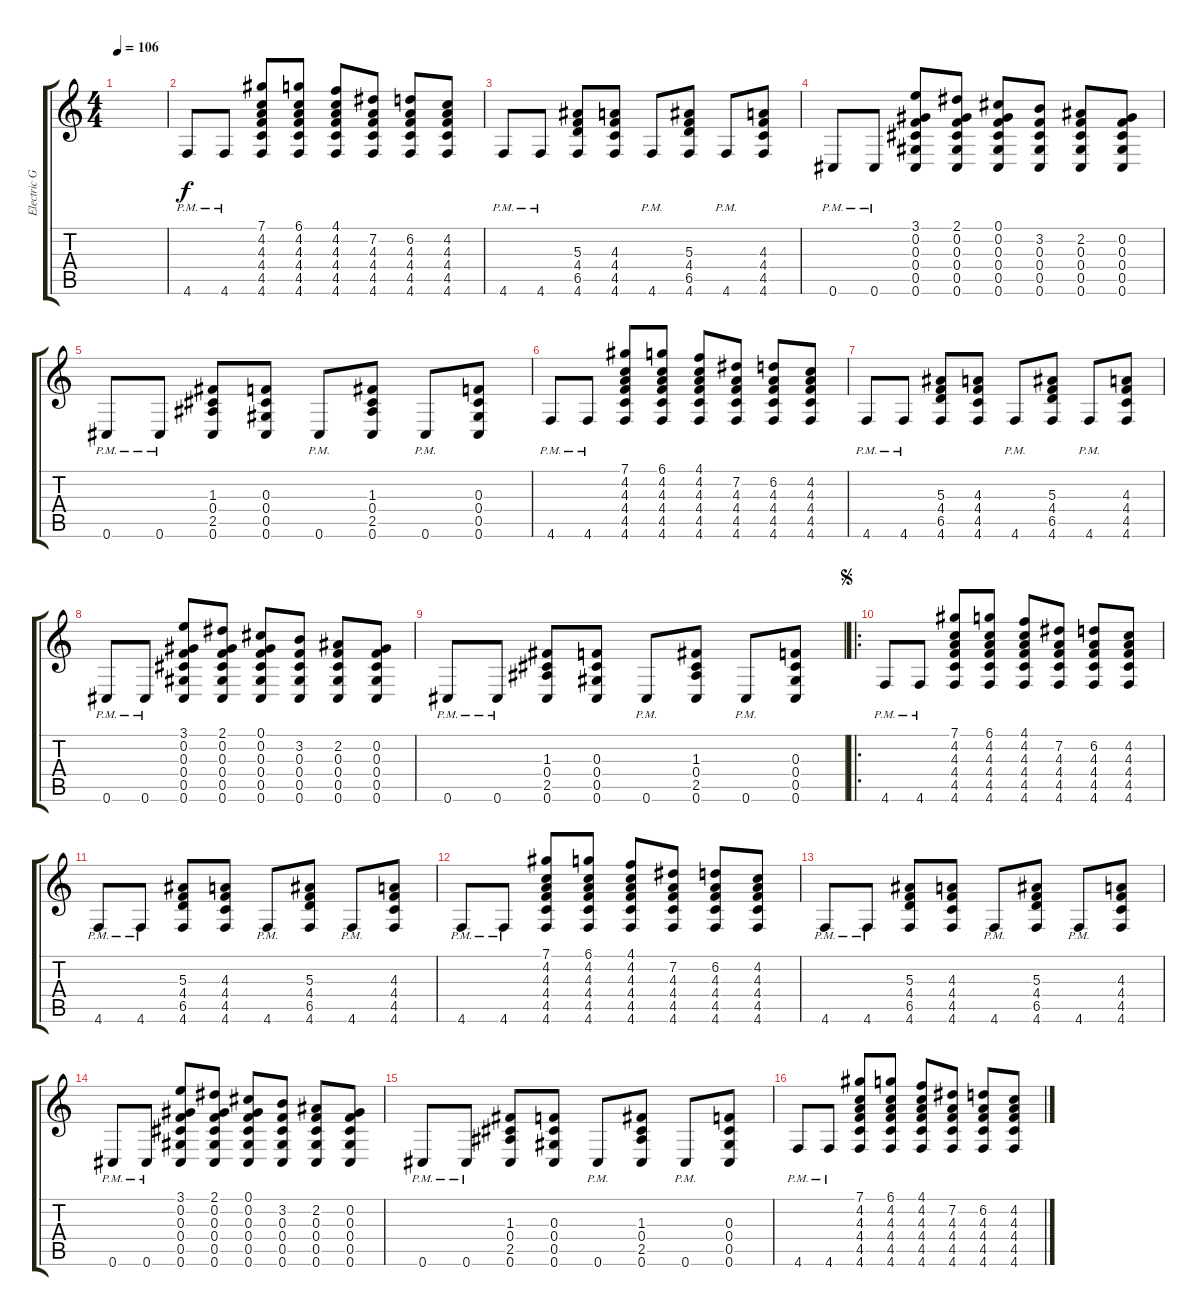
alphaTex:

\track ("Electric Guitar (Open D Tuning)" "Electric G") {instrument distortionguitar}
\staff {score tabs}
\tuning (Db4 Ab3 F3 Db3 Ab2 Db2) {hide}
\ts (4 4)
\tempo 106
\clef g2
\ks c
|
4.6{pm}.8 4.6{pm}.8 (7.1 4.2 4.3 4.4 4.5 4.6).8 (6.1 4.2 4.3 4.4 4.5 4.6).8 (4.1 4.2 4.3 4.4 4.5 4.6).8 (7.2 4.3 4.4 4.5 4.6).8 (6.2 4.3 4.4 4.5 4.6).8 (4.2 4.3 4.4 4.5 4.6).8 |
4.6{pm}.8 4.6{pm}.8 (5.3 4.4 6.5 4.6).8 (4.3 4.4 4.5 4.6).8 4.6{pm}.8 (5.3 4.4 6.5 4.6).8 4.6{pm}.8 (4.3 4.4 4.5 4.6).8 |
0.6{pm}.8 0.6{pm}.8 (3.1 0.2 0.3 0.4 0.5 0.6).8 (2.1 0.2 0.3 0.4 0.5 0.6).8 (0.1 0.2 0.3 0.4 0.5 0.6).8 (3.2 0.3 0.4 0.5 0.6).8 (2.2 0.3 0.4 0.5 0.6).8 (0.2 0.3 0.4 0.5 0.6).8 |
0.6{pm}.8 0.6{pm}.8 (1.3 0.4 2.5 0.6).8 (0.3 0.4 0.5 0.6).8 0.6{pm}.8 (1.3 0.4 2.5 0.6).8 0.6{pm}.8 (0.3 0.4 0.5 0.6).8 |
4.6{pm}.8 4.6{pm}.8 (7.1 4.2 4.3 4.4 4.5 4.6).8 (6.1 4.2 4.3 4.4 4.5 4.6).8 (4.1 4.2 4.3 4.4 4.5 4.6).8 (7.2 4.3 4.4 4.5 4.6).8 (6.2 4.3 4.4 4.5 4.6).8 (4.2 4.3 4.4 4.5 4.6).8 |
4.6{pm}.8 4.6{pm}.8 (5.3 4.4 6.5 4.6).8 (4.3 4.4 4.5 4.6).8 4.6{pm}.8 (5.3 4.4 6.5 4.6).8 4.6{pm}.8 (4.3 4.4 4.5 4.6).8 |
0.6{pm}.8 0.6{pm}.8 (3.1 0.2 0.3 0.4 0.5 0.6).8 (2.1 0.2 0.3 0.4 0.5 0.6).8 (0.1 0.2 0.3 0.4 0.5 0.6).8 (3.2 0.3 0.4 0.5 0.6).8 (2.2 0.3 0.4 0.5 0.6).8 (0.2 0.3 0.4 0.5 0.6).8 |
0.6{pm}.8 0.6{pm}.8 (1.3 0.4 2.5 0.6).8 (0.3 0.4 0.5 0.6).8 0.6{pm}.8 (1.3 0.4 2.5 0.6).8 0.6{pm}.8 (0.3 0.4 0.5 0.6).8 |
\ro
\jump segno
4.6{pm}.8 4.6{pm}.8 (7.1 4.2 4.3 4.4 4.5 4.6).8 (6.1 4.2 4.3 4.4 4.5 4.6).8 (4.1 4.2 4.3 4.4 4.5 4.6).8 (7.2 4.3 4.4 4.5 4.6).8 (6.2 4.3 4.4 4.5 4.6).8 (4.2 4.3 4.4 4.5 4.6).8 |
4.6{pm}.8 4.6{pm}.8 (5.3 4.4 6.5 4.6).8 (4.3 4.4 4.5 4.6).8 4.6{pm}.8 (5.3 4.4 6.5 4.6).8 4.6{pm}.8 (4.3 4.4 4.5 4.6).8 |
4.6{pm}.8 4.6{pm}.8 (7.1 4.2 4.3 4.4 4.5 4.6).8 (6.1 4.2 4.3 4.4 4.5 4.6).8 (4.1 4.2 4.3 4.4 4.5 4.6).8 (7.2 4.3 4.4 4.5 4.6).8 (6.2 4.3 4.4 4.5 4.6).8 (4.2 4.3 4.4 4.5 4.6).8 |
4.6{pm}.8 4.6{pm}.8 (5.3 4.4 6.5 4.6).8 (4.3 4.4 4.5 4.6).8 4.6{pm}.8 (5.3 4.4 6.5 4.6).8 4.6{pm}.8 (4.3 4.4 4.5 4.6).8 |
0.6{pm}.8 0.6{pm}.8 (3.1 0.2 0.3 0.4 0.5 0.6).8 (2.1 0.2 0.3 0.4 0.5 0.6).8 (0.1 0.2 0.3 0.4 0.5 0.6).8 (3.2 0.3 0.4 0.5 0.6).8 (2.2 0.3 0.4 0.5 0.6).8 (0.2 0.3 0.4 0.5 0.6).8 |
0.6{pm}.8 0.6{pm}.8 (1.3 0.4 2.5 0.6).8 (0.3 0.4 0.5 0.6).8 0.6{pm}.8 (1.3 0.4 2.5 0.6).8 0.6{pm}.8 (0.3 0.4 0.5 0.6).8 |
4.6{pm}.8 4.6{pm}.8 (7.1 4.2 4.3 4.4 4.5 4.6).8 (6.1 4.2 4.3 4.4 4.5 4.6).8 (4.1 4.2 4.3 4.4 4.5 4.6).8 (7.2 4.3 4.4 4.5 4.6).8 (6.2 4.3 4.4 4.5 4.6).8 (4.2 4.3 4.4 4.5 4.6).8
